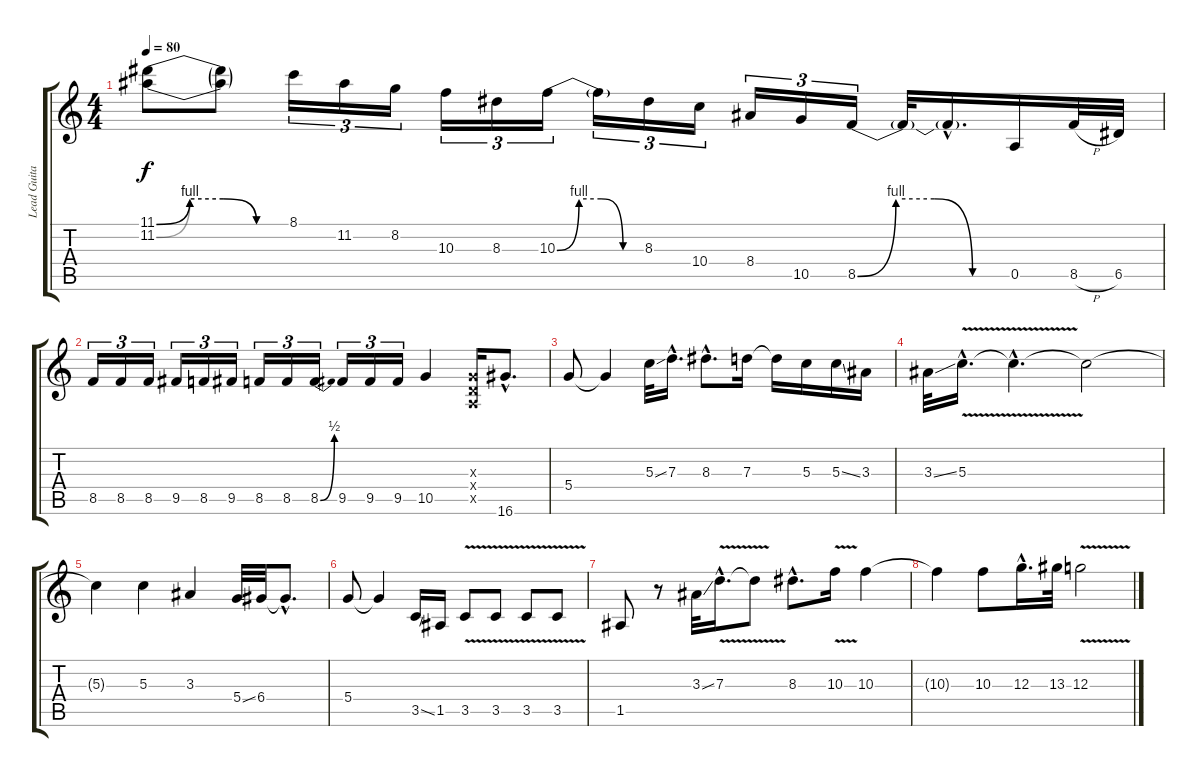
\track ("Lead Guitar" "Lead Guita") {instrument distortionguitar}
\staff {score tabs}
\tuning (E4 B3 G3 D3 A2 E2) {hide}
\ts (4 4)
\tempo 80
\clef g2
\ks c
(11.1{be (custom 0 0 15 4 30 4 45 0 60 0)} 11.2{be (custom 0 0 15 4 30 4 45 0 60 0)}).8{dy f} (11.1{t} 11.2{t}).8 8.1.16{tu (3 2)} 11.2.16{tu (3 2)} 8.2.16{tu (3 2)} 10.3.16{tu (3 2)} 8.3.16{tu (3 2)} 10.3{be (custom 0 0 15 4 30 4 45 0 60 0)}.16{tu (3 2)} 10.3{t}.16{tu (3 2)} 8.3.16{tu (3 2)} 10.4.16{tu (3 2)} 8.4.16{tu (3 2)} 10.5.16{tu (3 2)} 8.5{be (custom 0 0 15 4 30 4 45 0 60 0)}.16{tu (3 2)} 8.5{t}.32 8.5{hac t}.16{d} 0.5.16 8.5{h}.32 6.5.32 |
8.5.16{tu (3 2)} 8.5.16{tu (3 2)} 8.5.16{tu (3 2)} 9.5.16{tu (3 2)} 8.5.16{tu (3 2)} 9.5.16{tu (3 2)} 8.5.16{tu (3 2)} 8.5.16{tu (3 2)} 8.5{be (bend 0 0 60 2)}.16{tu (3 2)} 9.5.16{tu (3 2)} 9.5.16{tu (3 2)} 9.5.16{tu (3 2)} 10.5.4 (0.3{x} 0.4{x} 0.5{x}).16 16.6{hac}.8{d} |
5.4.8 5.4{t}.4 5.3{ss}.32 7.3{hac}.16{d} 8.3{hac}.8{d} 7.3.16 7.3{t}.16 5.3.16 5.3{ss}.16 3.3.16 |
3.3{ss}.32 5.3{v hac}.16{d} 5.3{hac t}.4{d} 5.3{t}.2 |
5.3{t}.4 5.3.4 3.3.4 5.4{ss}.32 6.4.32 6.4{hac t}.8{d} |
5.4.8 5.4{t}.4 3.5{ss}.16 1.5.16 3.5{v}.8 3.5{v}.8 3.5{v}.8 3.5{v}.8 |
1.5.8 r.8 3.3{ss}.32 7.3{v hac}.16{d} 7.3{t}.8 8.3{hac}.8{d} 10.3{v}.16 10.3.4 |
10.3{t}.4 10.3.8 12.3{hac}.16{d} 13.3.32 12.3{v}.2
